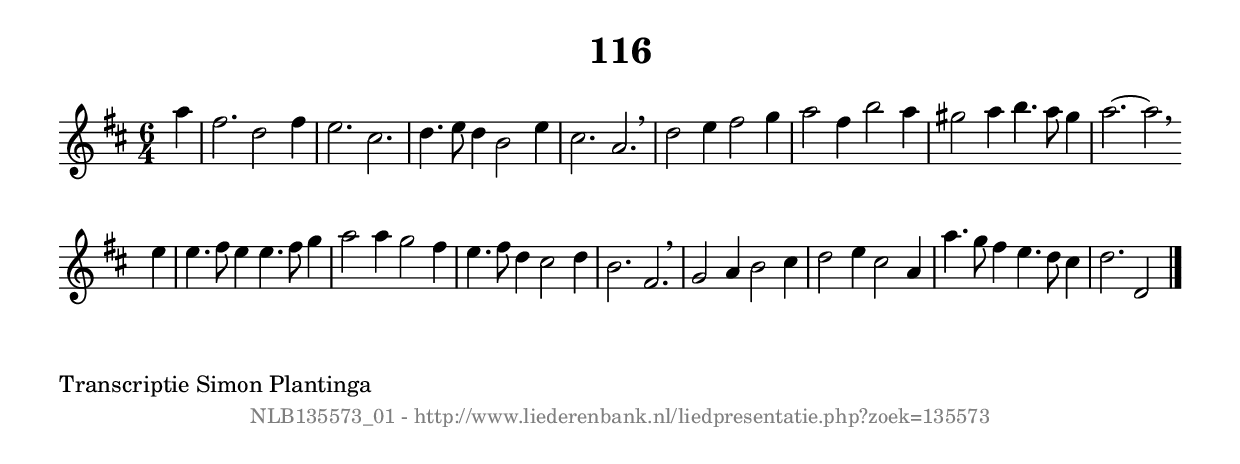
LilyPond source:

%
% produced by wce2krn 1.64 (7 June 2014)
%
\version"2.16"
#(append! paper-alist '(("long" . (cons (* 210 mm) (* 2000 mm)))))
#(set-default-paper-size "long")
sb = {\breathe}
mBreak = {\breathe }
bBreak = {\breathe }
x = {\once\override NoteHead #'style = #'cross }
gl=\glissando
itime={\override Staff.TimeSignature #'stencil = ##f }
ficta = {\once\set suggestAccidentals = ##t}
fine = {\once\override Score.RehearsalMark #'self-alignment-X = #1 \mark \markup {\italic{Fine}}}
dc = {\once\override Score.RehearsalMark #'self-alignment-X = #1 \mark \markup {\italic{D.C.}}}
dcf = {\once\override Score.RehearsalMark #'self-alignment-X = #1 \mark \markup {\italic{D.C. al Fine}}}
dcc = {\once\override Score.RehearsalMark #'self-alignment-X = #1 \mark \markup {\italic{D.C. al Coda}}}
ds = {\once\override Score.RehearsalMark #'self-alignment-X = #1 \mark \markup {\italic{D.S.}}}
dsf = {\once\override Score.RehearsalMark #'self-alignment-X = #1 \mark \markup {\italic{D.S. al Fine}}}
dsc = {\once\override Score.RehearsalMark #'self-alignment-X = #1 \mark \markup {\italic{D.S. al Coda}}}
pv = {\set Score.repeatCommands = #'((volta "1"))}
sv = {\set Score.repeatCommands = #'((volta "2"))}
tv = {\set Score.repeatCommands = #'((volta "3"))}
qv = {\set Score.repeatCommands = #'((volta "4"))}
xv = {\set Score.repeatCommands = #'((volta #f))}
\header{ tagline = ""
title = "116"
}
\score {{
\key d \major
\relative g'
{
\set melismaBusyProperties = #'()
\partial 32*8
\time 6/4
\tempo 4=120
\override Score.MetronomeMark #'transparent = ##t
\override Score.RehearsalMark #'break-visibility = #(vector #t #t #f)
a'4 | fis2. d2 fis4 | e2. cis2. | d4. e8 d4 b2 e4 | cis2. a2. | \mBreak \bar "|"
d2 e4 fis2 g4 | a2 fis4 b2 a4 | gis2 a4 b4. a8 gis4 | a2.~ a2 \bar ":|:" \bBreak
e4 | e4. fis8 e4 e4. fis8 g4 | a2 a4 g2 fis4 | e4. fis8 d4 cis2 d4 | b2. fis2. | \mBreak \bar "|"
g2 a4 b2 cis4 | d2 e4 cis2 a4 | a'4. g8 fis4 e4. d8 cis4 | d2. d,2 \bar "|."
 }}
 \midi { }
 \layout {
            indent = 0.0\cm
}
}
\markup { \wordwrap-string #" 
Transcriptie Simon Plantinga
"}
\markup { \vspace #0 } \markup { \with-color #grey \fill-line { \center-column { \smaller "NLB135573_01 - http://www.liederenbank.nl/liedpresentatie.php?zoek=135573" } } }
